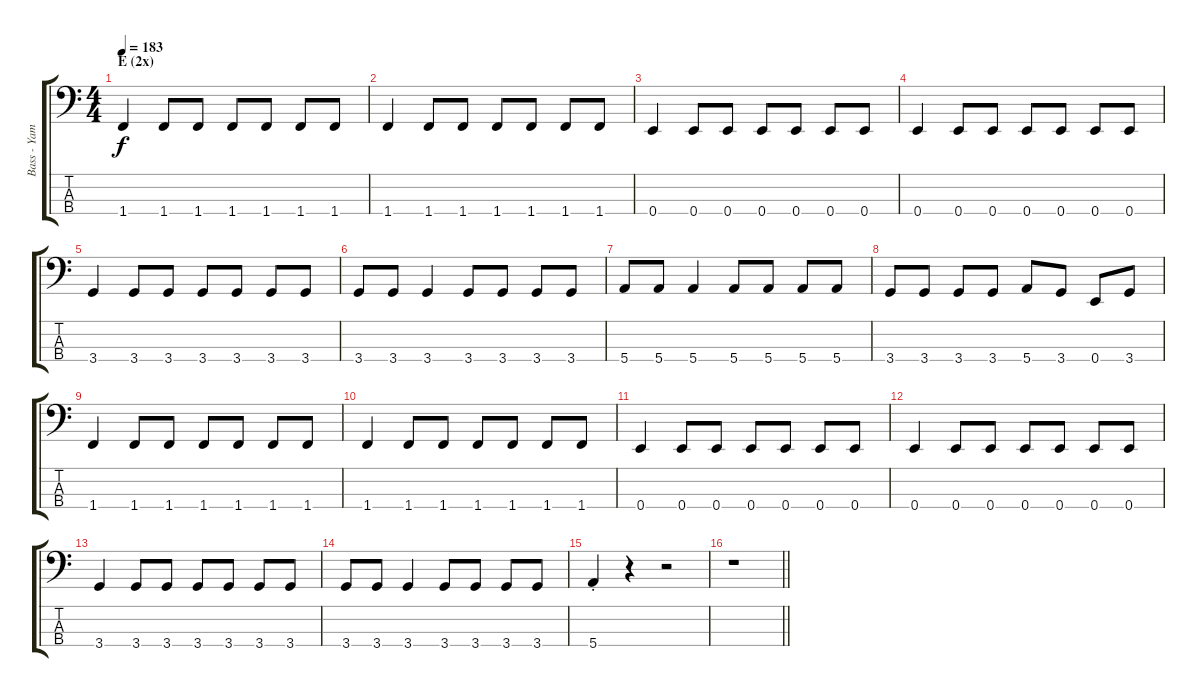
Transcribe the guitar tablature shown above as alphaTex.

\track ("Bass - Yamada" "Bass - Yam") {instrument electricbasspick}
\staff {score tabs}
\tuning (G2 D2 A1 E1) {hide}
\ts (4 4)
\section ("" "E (2x)")
\tempo 183
\clef f4
\ks c
1.4.4{dy f} 1.4.8 1.4.8 1.4.8 1.4.8 1.4.8 1.4.8 |
1.4.4 1.4.8 1.4.8 1.4.8 1.4.8 1.4.8 1.4.8 |
0.4.4 0.4.8 0.4.8 0.4.8 0.4.8 0.4.8 0.4.8 |
0.4.4 0.4.8 0.4.8 0.4.8 0.4.8 0.4.8 0.4.8 |
3.4.4 3.4.8 3.4.8 3.4.8 3.4.8 3.4.8 3.4.8 |
3.4.8 3.4.8 3.4.4 3.4.8 3.4.8 3.4.8 3.4.8 |
5.4.8 5.4.8 5.4.4 5.4.8 5.4.8 5.4.8 5.4.8 |
3.4.8 3.4.8 3.4.8 3.4.8 5.4.8 3.4.8 0.4.8 3.4.8 |
1.4.4 1.4.8 1.4.8 1.4.8 1.4.8 1.4.8 1.4.8 |
1.4.4 1.4.8 1.4.8 1.4.8 1.4.8 1.4.8 1.4.8 |
0.4.4 0.4.8 0.4.8 0.4.8 0.4.8 0.4.8 0.4.8 |
0.4.4 0.4.8 0.4.8 0.4.8 0.4.8 0.4.8 0.4.8 |
3.4.4 3.4.8 3.4.8 3.4.8 3.4.8 3.4.8 3.4.8 |
3.4.8 3.4.8 3.4.4 3.4.8 3.4.8 3.4.8 3.4.8 |
5.4{st}.4 r.4 r.2 |
\barLineRight lightlight
r.1
